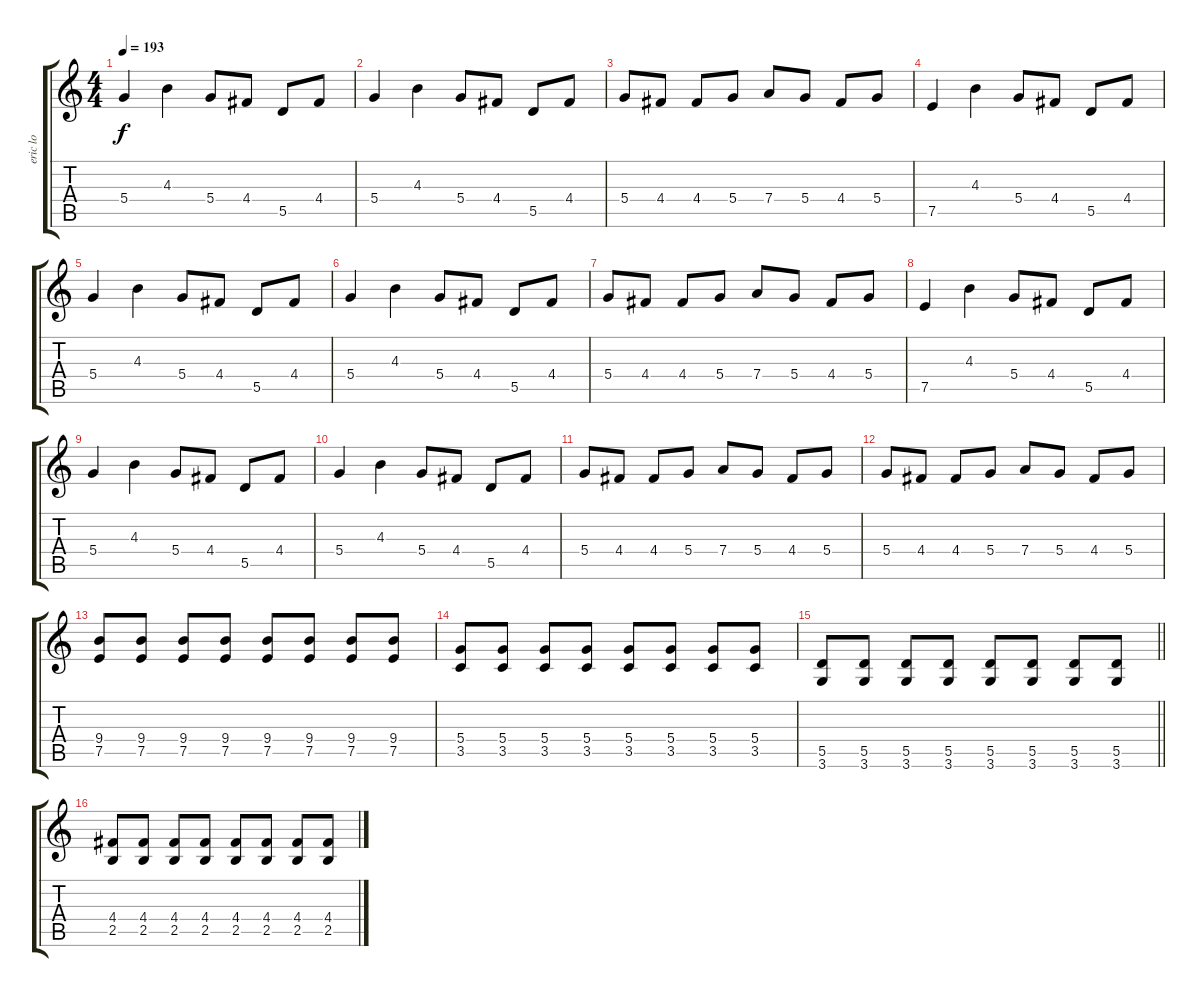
\track ("eric lo" "eric lo") {instrument overdrivenguitar}
\staff {score tabs}
\tuning (E4 B3 G3 D3 A2 E2) {hide}
\ts (4 4)
\tempo 193
\clef g2
\ks c
5.4.4{dy f} 4.3.4 5.4.8 4.4.8 5.5.8 4.4.8 |
5.4.4 4.3.4 5.4.8 4.4.8 5.5.8 4.4.8 |
5.4.8 4.4.8 4.4.8 5.4.8 7.4.8 5.4.8 4.4.8 5.4.8 |
7.5.4 4.3.4 5.4.8 4.4.8 5.5.8 4.4.8 |
5.4.4 4.3.4 5.4.8 4.4.8 5.5.8 4.4.8 |
5.4.4 4.3.4 5.4.8 4.4.8 5.5.8 4.4.8 |
5.4.8 4.4.8 4.4.8 5.4.8 7.4.8 5.4.8 4.4.8 5.4.8 |
7.5.4 4.3.4 5.4.8 4.4.8 5.5.8 4.4.8 |
5.4.4 4.3.4 5.4.8 4.4.8 5.5.8 4.4.8 |
5.4.4 4.3.4 5.4.8 4.4.8 5.5.8 4.4.8 |
5.4.8 4.4.8 4.4.8 5.4.8 7.4.8 5.4.8 4.4.8 5.4.8 |
5.4.8 4.4.8 4.4.8 5.4.8 7.4.8 5.4.8 4.4.8 5.4.8 |
(9.4 7.5).8 (9.4 7.5).8 (9.4 7.5).8 (9.4 7.5).8 (9.4 7.5).8 (9.4 7.5).8 (9.4 7.5).8 (9.4 7.5).8 |
(5.4 3.5).8 (5.4 3.5).8 (5.4 3.5).8 (5.4 3.5).8 (5.4 3.5).8 (5.4 3.5).8 (5.4 3.5).8 (5.4 3.5).8 |
\barLineRight lightlight
(5.5 3.6).8 (5.5 3.6).8 (5.5 3.6).8 (5.5 3.6).8 (5.5 3.6).8 (5.5 3.6).8 (5.5 3.6).8 (5.5 3.6).8 |
(4.4 2.5).8 (4.4 2.5).8 (4.4 2.5).8 (4.4 2.5).8 (4.4 2.5).8 (4.4 2.5).8 (4.4 2.5).8 (4.4 2.5).8
